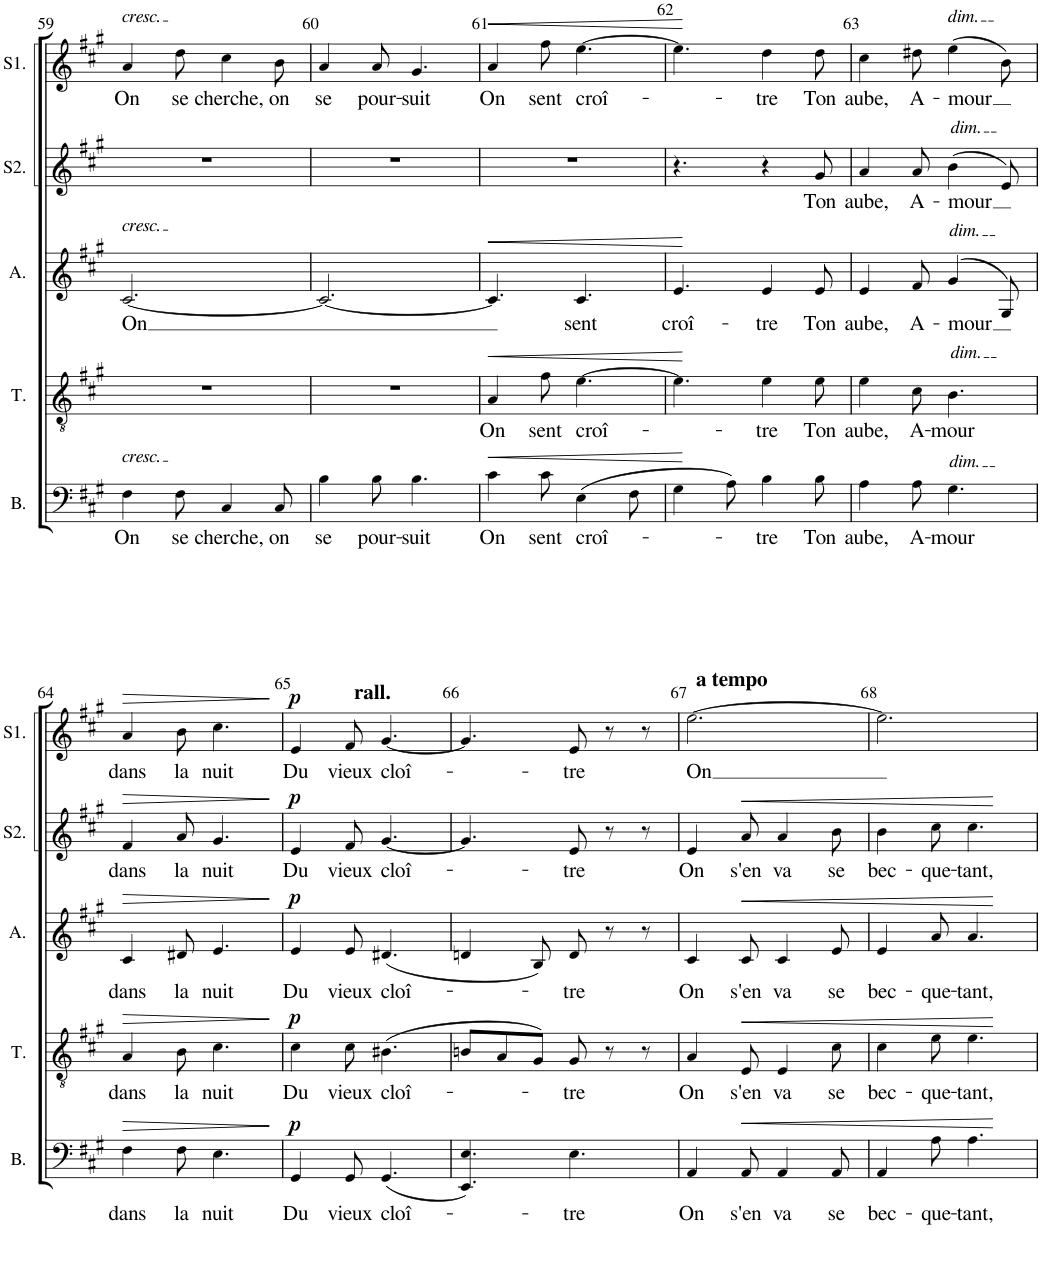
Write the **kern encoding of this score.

**kern	**text	**dynam	**kern	**text	**dynam	**kern	**text	**dynam	**kern	**text	**dynam	**kern	**text	**dynam
*part5	*part5	*part5	*part4	*part4	*part4	*part3	*part3	*part3	*part2	*part2	*part2	*part1	*part1	*part1
*staff5	*staff5	*staff5	*staff4	*staff4	*staff4	*staff3	*staff3	*staff3	*staff2	*staff2	*staff2	*staff1	*staff1	*staff1
*I"Basse	*	*	*I"Tenor	*	*	*I"Alto	*	*	*I"Soprano2	*	*	*I"Soprano1	*	*
*I'B.	*	*	*I'T.	*	*	*I'A.	*	*	*I'S2.	*	*	*I'S1.	*	*
*clefF4	*	*	*clefGv2	*	*	*clefG2	*	*	*clefG2	*	*	*clefG2	*	*
*k[f#c#g#]	*	*	*k[f#c#g#]	*	*	*k[f#c#g#]	*	*	*k[f#c#g#]	*	*	*k[f#c#g#]	*	*
*M6/8	*	*	*M6/8	*	*	*M6/8	*	*	*M6/8	*	*	*M6/8	*	*
=58	=58	=58	=58	=58	=58	=58	=58	=58	=58	=58	=58	=58	=58	=58
!	!LO:LY:b	!LO:HP:b	!	!LO:LY:b	!LO:HP:b	!	!	!LO:HP:b	!	!	!LO:HP:b	!	!	!
4.E#X\	-è-	>	4.d\	-è-	>	4.B/	.	>	4.a/]	.	>	2.r	.	.
!	!LO:LY:b	!	!	!LO:LY:b	!	!	!LO:LY:b	!	!	!LO:LY:b	!	!	!	!
8E#\	-re,	.	8B\	-re,	.	8B/	-re,	.	8g#/	-re,	.	.	.	.
8r	.	]	8r	.	]	8r	.	]	8r	.	]	.	.	.
8r	.	.	8r	.	.	8r	.	.	8r	.	.	.	.	.
!!LO:PB:g=z
=59	=59	=59	=59	=59	=59	=59	=59	=59	=59	=59	=59	=59	=59	=59
!	!	!	!	!	!	!	!	!	!	!	!	!LO:TX:a:i:t=cresc.	!	!
!	!	!	!	!	!	!LO:TX:a:i:t=cresc.	!	!	!	!	!	!	!	!
!LO:TX:a:i:t=cresc.	!	!	!	!	!	!	!	!	!	!	!	!	!	!
!	!LO:LY:b	!	!	!	!	!	!LO:LY:b	!	!	!	!	!	!LO:LY:b	!
4F#\	On	.	2.r	.	.	[2.c#/	On	.	2.r	.	.	4a/	On	.
!	!LO:LY:b	!	!	!	!	!	!	!	!	!	!	!	!LO:LY:b	!
8F#\	se	.	.	.	.	.	.	.	.	.	.	8dd\	se	.
!	!LO:LY:b	!	!	!	!	!	!	!	!	!	!	!	!LO:LY:b	!
4C#/	cherche,	.	.	.	.	.	.	.	.	.	.	4cc#\	cherche,	.
!	!LO:LY:b	!	!	!	!	!	!	!	!	!	!	!	!LO:LY:b	!
8C#/	on	.	.	.	.	.	.	.	.	.	.	8b\	on	.
=60	=60	=60	=60	=60	=60	=60	=60	=60	=60	=60	=60	=60	=60	=60
!	!LO:LY:b	!	!	!	!	!	!	!	!	!	!	!	!LO:LY:b	!
4B\	se	.	2.r	.	.	2.c#/_	.	.	2.r	.	.	4a/	se	.
!	!LO:LY:b	!	!	!	!	!	!	!	!	!	!	!	!LO:LY:b	!
8B\	pour-	.	.	.	.	.	.	.	.	.	.	8a/	pour-	.
!	!LO:LY:b	!	!	!	!	!	!	!	!	!	!	!	!LO:LY:b	!
4.B\	-suit	.	.	.	.	.	.	.	.	.	.	4.g#/	-suit	.
=61	=61	=61	=61	=61	=61	=61	=61	=61	=61	=61	=61	=61	=61	=61
!	!LO:LY:b	!LO:HP:b	!	!LO:LY:b	!LO:HP:b	!	!	!LO:HP:b	!	!	!	!	!LO:LY:b	!LO:HP:b
4c#\	On	<	4A/	On	<	4.c#/]	.	<	2.r	.	.	4a/	On	<
!	!LO:LY:b	!	!	!LO:LY:b	!	!	!	!	!	!	!	!	!LO:LY:b	!
8c#\	sent	.	8f#\	sent	.	.	.	.	.	.	.	8ff#\	sent	.
!	!LO:LY:b	!	!	!LO:LY:b	!	!	!LO:LY:b	!	!	!	!	!	!LO:LY:b	!
(4E\	croî-	.	[4.e\	croî-	.	4.c#/	sent	.	.	.	.	[4.ee\	croî-	.
8F#\	.	.	.	.	.	.	.	.	.	.	.	.	.	.
=62	=62	=62	=62	=62	=62	=62	=62	=62	=62	=62	=62	=62	=62	=62
!	!	!	!	!	!	!	!LO:LY:b	!	!	!	!	!	!	!
4G#\	.	.	4.e\]	.	.	4.e/	croî-	.	4.r	.	.	4.ee\]	.	.
8A\)	.	[	.	.	.	.	.	.	.	.	.	.	.	.
!	!LO:LY:b	!	!	!LO:LY:b	!	!	!LO:LY:b	!	!	!	!	!	!LO:LY:b	!
4B\	-tre	.	4e\	-tre	[	4e/	-tre	[	4r	.	.	4dd\	-tre	[
!	!LO:LY:b	!	!	!LO:LY:b	!	!	!LO:LY:b	!	!	!LO:LY:b	!	!	!LO:LY:b	!
8B\	Ton	.	8e\	Ton	.	8e/	Ton	.	8g#/	Ton	.	8dd\	Ton	.
=63	=63	=63	=63	=63	=63	=63	=63	=63	=63	=63	=63	=63	=63	=63
!	!LO:LY:b	!	!	!LO:LY:b	!	!	!LO:LY:b	!	!	!LO:LY:b	!	!	!LO:LY:b	!
4A\	aube,	.	4e\	aube,	.	4e/	aube,	.	4a/	aube,	.	4cc#\	aube,	.
!	!LO:LY:b	!	!	!LO:LY:b	!	!	!LO:LY:b	!	!	!LO:LY:b	!	!	!LO:LY:b	!
8A\	A-	.	8c#\	A-	.	8f#/	A-	.	8a/	A-	.	8dd#X\	A-	.
!	!	!	!	!	!	!	!	!	!	!	!	!LO:TX:a:i:t=dim.	!	!
!	!	!	!	!	!	!	!	!	!LO:TX:a:i:t=dim.	!	!	!	!	!
!	!	!	!	!	!	!LO:TX:a:i:t=dim.	!	!	!	!	!	!	!	!
!	!	!	!LO:TX:a:i:t=dim.	!	!	!	!	!	!	!	!	!	!	!
!LO:TX:a:i:t=dim.	!	!	!	!	!	!	!	!	!	!	!	!	!	!
!	!LO:LY:b	!	!	!LO:LY:b	!	!	!LO:LY:b	!	!	!LO:LY:b	!	!	!LO:LY:b	!
4.G#\	-mour	.	4.B\	-mour	.	(>4g#/	-mour	.	(>4b\	-mour	.	(>4ee\	-mour	.
.	.	.	.	.	.	8G#/)	.	.	8e/)	.	.	8b\)	.	.
!!LO:LB:g=z
=64	=64	=64	=64	=64	=64	=64	=64	=64	=64	=64	=64	=64	=64	=64
!	!LO:LY:b	!LO:HP:b	!	!LO:LY:b	!LO:HP:b	!	!LO:LY:b	!LO:HP:b	!	!LO:LY:b	!LO:HP:b	!	!LO:LY:b	!LO:HP:b
4F#\	dans	>	4A/	dans	>	4c#/	dans	>	4f#/	dans	>	4a/	dans	>
!	!LO:LY:b	!	!	!LO:LY:b	!	!	!LO:LY:b	!	!	!LO:LY:b	!	!	!LO:LY:b	!
8F#\	la	.	8B\	la	.	8d#X/	la	.	8a/	la	.	8b\	la	.
!	!LO:LY:b	!	!	!LO:LY:b	!	!	!LO:LY:b	!	!	!LO:LY:b	!	!	!LO:LY:b	!
4.E\	nuit	.	4.c#\	nuit	.	4.e/	nuit	.	4.g#/	nuit	.	4.cc#\	nuit	.
.	.	]	.	.	]	.	.	]	.	.	]	.	.	]
=65	=65	=65	=65	=65	=65	=65	=65	=65	=65	=65	=65	=65	=65	=65
!	!LO:LY:b	!LO:DY:a	!	!LO:LY:b	!LO:DY:a	!	!LO:LY:b	!LO:DY:a	!	!LO:LY:b	!LO:DY:a	!	!LO:LY:b	!LO:DY:a
4GG#/	Du	p	4c#\	Du	p	4e/	Du	p	4e/	Du	p	4e/	Du	p
!	!	!	!	!	!	!	!	!	!	!	!	!LO:TX:a:B:t=rall.	!	!
!	!LO:LY:b	!	!	!LO:LY:b	!	!	!LO:LY:b	!	!	!LO:LY:b	!	!	!LO:LY:b	!
8GG#/	vieux	.	8c#\	vieux	.	8e/	vieux	.	8f#/	vieux	.	8f#/	vieux	.
!	!LO:LY:b	!	!	!LO:LY:b	!	!	!LO:LY:b	!	!	!LO:LY:b	!	!	!LO:LY:b	!
(4.GG#/	cloî-	.	(4.B#X\	cloî-	.	(4.d#X/	cloî-	.	[4.g#/	cloî-	.	[4.g#/	cloî-	.
=66	=66	=66	=66	=66	=66	=66	=66	=66	=66	=66	=66	=66	=66	=66
4.EE/ 4.E/)	.	.	8Bn/L	.	.	4dn/	.	.	4.g#/]	.	.	4.g#/]	.	.
.	.	.	8A/	.	.	.	.	.	.	.	.	.	.	.
.	.	.	8G#/J)	.	.	8B/)	.	.	.	.	.	.	.	.
!	!LO:LY:b	!	!	!LO:LY:b	!	!	!LO:LY:b	!	!	!LO:LY:b	!	!	!LO:LY:b	!
4.E\	-tre	.	8G#/	-tre	.	8d/	-tre	.	8e/	-tre	.	8e/	-tre	.
.	.	.	8r	.	.	8r	.	.	8r	.	.	8r	.	.
.	.	.	8r	.	.	8r	.	.	8r	.	.	8r	.	.
=67	=67	=67	=67	=67	=67	=67	=67	=67	=67	=67	=67	=67	=67	=67
!	!	!	!	!	!	!	!	!	!	!	!	!LO:TX:a:B:t=a tempo	!	!
!	!LO:LY:b	!	!	!LO:LY:b	!	!	!LO:LY:b	!	!	!LO:LY:b	!	!	!LO:LY:b	!
4AA/	On	.	4A/	On	.	4c#/	On	.	4e/	On	.	[2.ee\	On	.
!	!LO:LY:b	!	!	!LO:LY:b	!	!	!LO:LY:b	!	!	!LO:LY:b	!	!	!	!
8AA/	s'en	.	8E/	s'en	.	8c#/	s'en	.	8a/	s'en	.	.	.	.
!	!LO:LY:b	!	!	!LO:LY:b	!	!	!LO:LY:b	!	!	!LO:LY:b	!	!	!	!
4AA/	va	.	4E/	va	.	4c#/	va	.	4a/	va	.	.	.	.
!	!LO:LY:b	!	!	!LO:LY:b	!	!	!LO:LY:b	!	!	!LO:LY:b	!	!	!	!
8AA/	se	.	8c#\	se	.	8e/	se	.	8b\	se	.	.	.	.
=	=	=	=	=	=	=	=	=	=	=	=	=	=	=
*-	*-	*-	*-	*-	*-	*-	*-	*-	*-	*-	*-	*-	*-	*-
